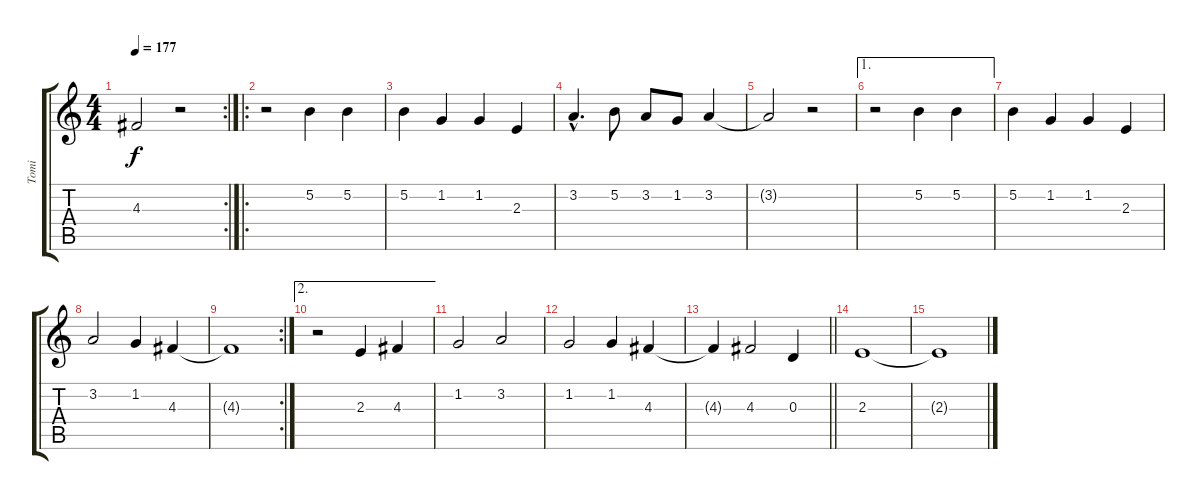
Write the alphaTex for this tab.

\track ("Tomi" "Tomi") {instrument contrabass}
\staff {score tabs}
\tuning (B3 Gb3 D3 A2 E2 B1) {hide}
\rc 2
\ts (4 4)
\tempo 177
\clef g2
\ks c
4.3{t}.2{dy f} r.2 |
\ro
r.2 5.2.4 5.2.4 |
5.2.4 1.2.4 1.2.4 2.3.4 |
3.2{hac}.4{d} 5.2.8 3.2.8 1.2.8 3.2.4 |
3.2{t}.2 r.2 |
\ae 1
r.2 5.2.4 5.2.4 |
5.2.4 1.2.4 1.2.4 2.3.4 |
3.2.2 1.2.4 4.3.4 |
\rc 2
4.3{t}.1 |
\ae 2
r.2 2.3.4 4.3.4 |
1.2.2 3.2.2 |
1.2.2 1.2.4 4.3.4 |
\barLineRight lightlight
4.3{t}.4 4.3.2 0.3.4 |
2.3.1 |
2.3{t}.1
